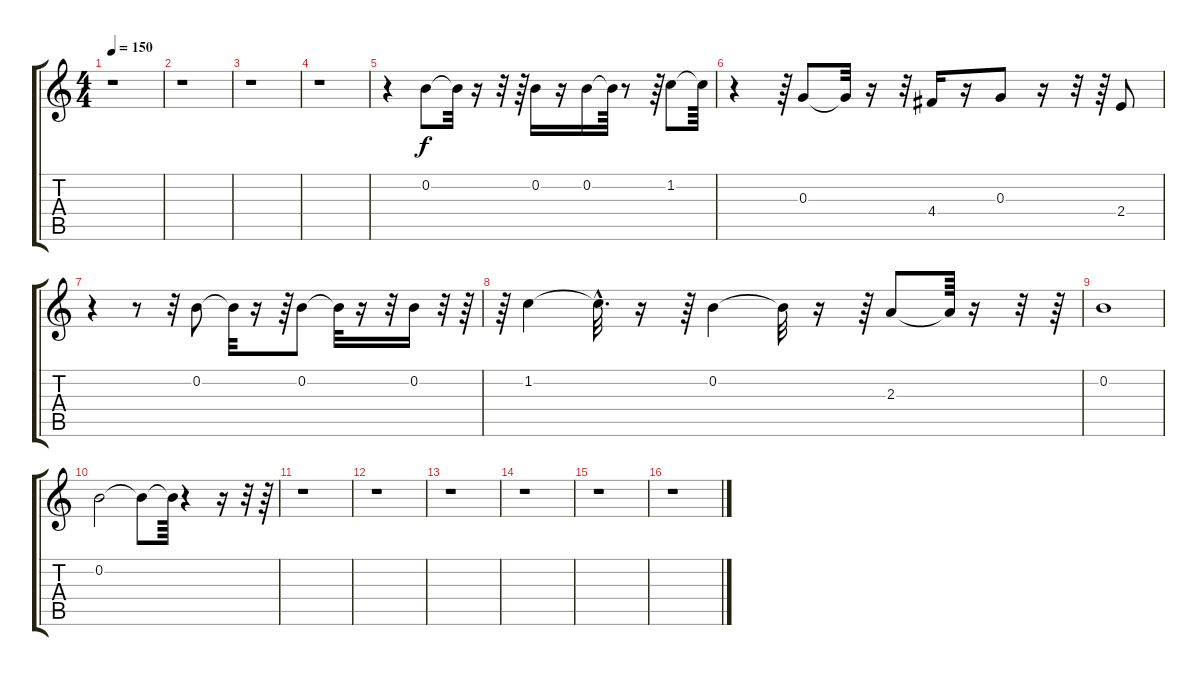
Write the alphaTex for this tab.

\track "" {instrument acousticguitarnylon}
\staff {score tabs}
\tuning (E4 B3 G3 D3 A2 E2) {hide}
\ts (4 4)
\tempo 150
\clef g2
\ks c
r.1{dy f} |
r.1 |
r.1 |
r.1 |
r.4 0.2.8 0.2{t}.32 r.16 r.32 r.64 0.2.16 r.16 0.2.16 0.2{t}.64 r.8 r.64 1.2.8 1.2{t}.64 |
r.4 r.64 0.3.8 0.3{t}.32 r.16 r.32 4.4.16 r.16 0.3.8 r.16 r.32 r.64 2.4.8 |
r.4 r.8 r.32 0.2.8 0.2{t}.32 r.16 r.64 0.2.8 0.2{t}.32 r.16 r.32 0.2.16 r.32 r.64 |
r.64 1.2.4 1.2{hac t}.32{d} r.16 r.64 0.2.4 0.2{t}.32 r.16 r.64 2.3.8 2.3{t}.64 r.16 r.32 r.64 |
0.2.1 |
0.2.2 0.2{t}.8 0.2{t}.64 r.4 r.16 r.32 r.64 |
r.1 |
r.1 |
r.1 |
r.1 |
r.1 |
r.1
